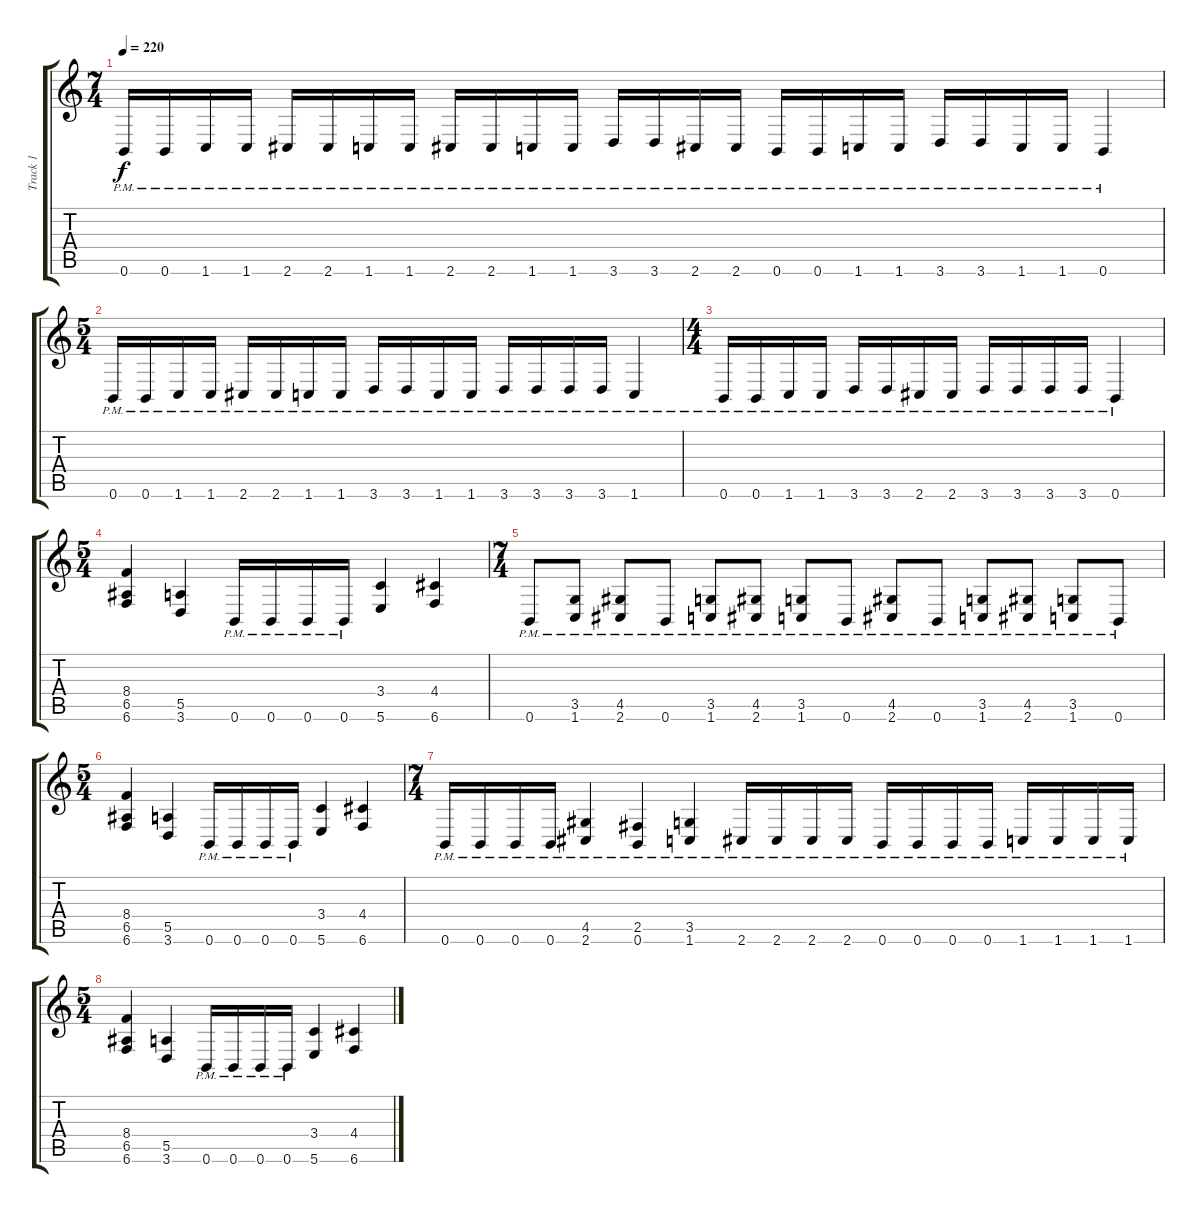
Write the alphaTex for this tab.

\track ("Track 1" "Track 1") {instrument distortionguitar}
\staff {score tabs}
\tuning (B3 Gb3 D3 A2 E2 B1) {hide}
\ts (7 4)
\tempo 220
\clef g2
\ks c
0.6{pm}.16{dy f} 0.6{pm}.16 1.6{pm}.16 1.6{pm}.16 2.6{pm}.16 2.6{pm}.16 1.6{pm}.16 1.6{pm}.16 2.6{pm}.16 2.6{pm}.16 1.6{pm}.16 1.6{pm}.16 3.6{pm}.16 3.6{pm}.16 2.6{pm}.16 2.6{pm}.16 0.6{pm}.16 0.6{pm}.16 1.6{pm}.16 1.6{pm}.16 3.6{pm}.16 3.6{pm}.16 1.6{pm}.16 1.6{pm}.16 0.6{pm}.4 |
\ts (5 4)
0.6{pm}.16 0.6{pm}.16 1.6{pm}.16 1.6{pm}.16 2.6{pm}.16 2.6{pm}.16 1.6{pm}.16 1.6{pm}.16 3.6{pm}.16 3.6{pm}.16 1.6{pm}.16 1.6{pm}.16 3.6{pm}.16 3.6{pm}.16 3.6{pm}.16 3.6{pm}.16 1.6{pm}.4 |
\ts (4 4)
0.6{pm}.16 0.6{pm}.16 1.6{pm}.16 1.6{pm}.16 3.6{pm}.16 3.6{pm}.16 2.6{pm}.16 2.6{pm}.16 3.6{pm}.16 3.6{pm}.16 3.6{pm}.16 3.6{pm}.16 0.6{pm}.4 |
\ts (5 4)
(8.4 6.5 6.6).4 (5.5 3.6).4 0.6{pm}.16 0.6{pm}.16 0.6{pm}.16 0.6{pm}.16 (3.4 5.6).4 (4.4 6.6).4 |
\ts (7 4)
0.6{pm}.8 (3.5{pm} 1.6{pm}).8 (4.5{pm} 2.6{pm}).8 0.6{pm}.8 (3.5{pm} 1.6{pm}).8 (4.5{pm} 2.6{pm}).8 (3.5{pm} 1.6{pm}).8 0.6{pm}.8 (4.5{pm} 2.6{pm}).8 0.6{pm}.8 (3.5{pm} 1.6{pm}).8 (4.5{pm} 2.6{pm}).8 (3.5{pm} 1.6{pm}).8 0.6{pm}.8 |
\ts (5 4)
(8.4 6.5 6.6).4 (5.5 3.6).4 0.6{pm}.16 0.6{pm}.16 0.6{pm}.16 0.6{pm}.16 (3.4 5.6).4 (4.4 6.6).4 |
\ts (7 4)
0.6{pm}.16 0.6{pm}.16 0.6{pm}.16 0.6{pm}.16 (4.5{pm} 2.6{pm}).4 (2.5{pm} 0.6{pm}).4 (3.5{pm} 1.6{pm}).4 2.6{pm}.16 2.6{pm}.16 2.6{pm}.16 2.6{pm}.16 0.6{pm}.16 0.6{pm}.16 0.6{pm}.16 0.6{pm}.16 1.6{pm}.16 1.6{pm}.16 1.6{pm}.16 1.6{pm}.16 |
\ts (5 4)
(8.4 6.5 6.6).4 (5.5 3.6).4 0.6{pm}.16 0.6{pm}.16 0.6{pm}.16 0.6{pm}.16 (3.4 5.6).4 (4.4 6.6).4
